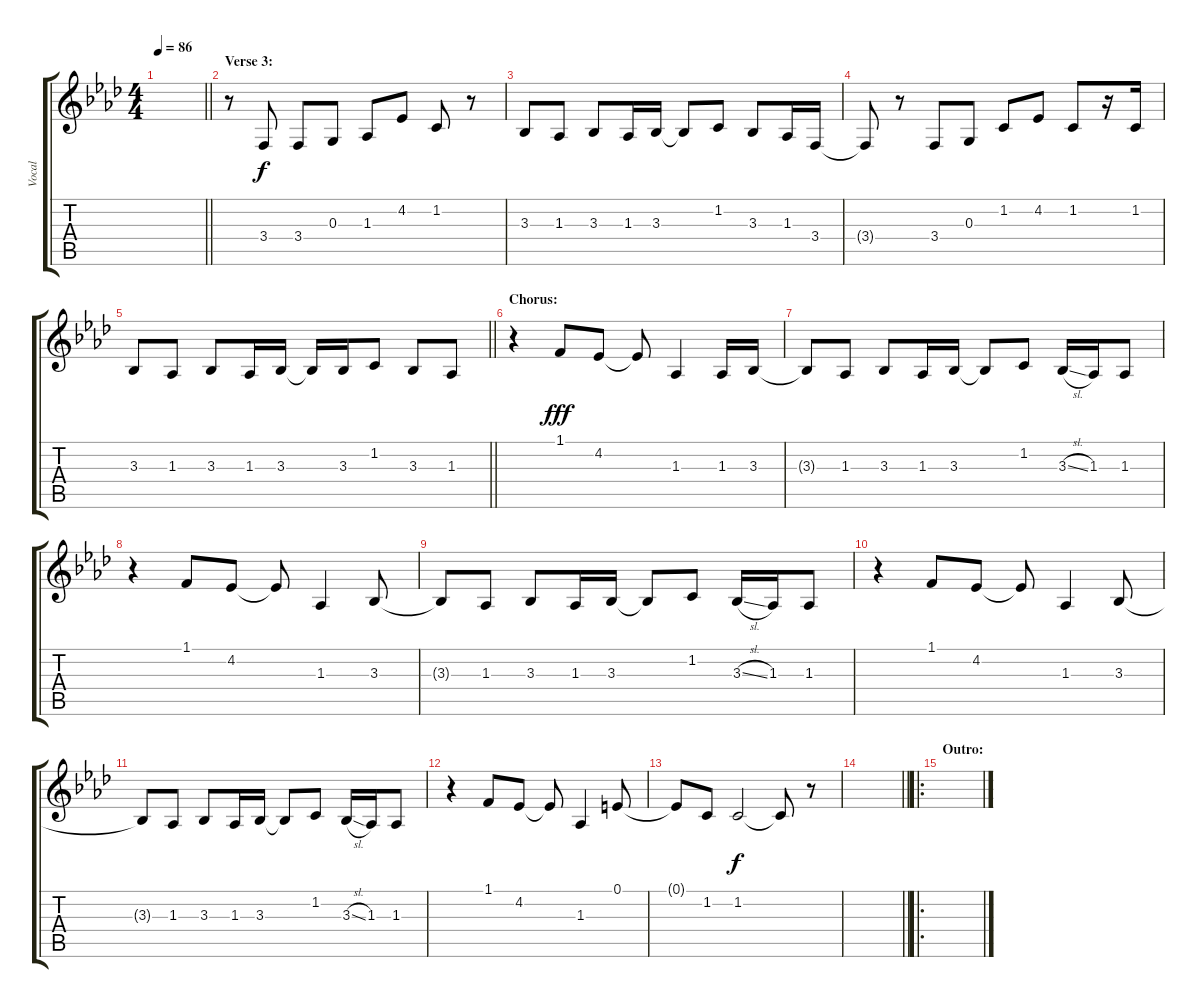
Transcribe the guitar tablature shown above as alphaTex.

\track ("Vocal" "Vocal") {instrument altosax}
\staff {score tabs}
\tuning (E4 B3 G3 D3 A2 E2) {hide}
\ts (4 4)
\tempo 86
\clef g2
\barLineRight lightlight
\ks ab
|
\section ("" "Verse 3:")
r.8 3.4.8 3.4.8 0.3.8 1.3.8 4.2.8 1.2.8 r.8 |
3.3.8 1.3.8 3.3.8 1.3.16 3.3.16 3.3{t}.8 1.2.8 3.3.8 1.3.16 3.4.16 |
3.4{t}.8 r.8 3.4.8 0.3.8 1.2.8 4.2.8 1.2.8 r.16 1.2.16 |
\barLineRight lightlight
3.3.8 1.3.8 3.3.8 1.3.16 3.3.16 3.3{t}.16 3.3.16 1.2.8 3.3.8 1.3.8 |
\section ("" "Chorus:")
r.4 1.1.8{dy fff} 4.2.8 4.2{t}.8 1.3.4 1.3.16 3.3.16 |
3.3{t}.8 1.3.8 3.3.8 1.3.16 3.3.16 3.3{t}.8 1.2.8 3.3{sl}.16 1.3.16 1.3.8 |
r.4 1.1.8 4.2.8 4.2{t}.8 1.3.4 3.3.8 |
3.3{t}.8 1.3.8 3.3.8 1.3.16 3.3.16 3.3{t}.8 1.2.8 3.3{sl}.16 1.3.16 1.3.8 |
r.4 1.1.8 4.2.8 4.2{t}.8 1.3.4 3.3.8 |
3.3{t}.8 1.3.8 3.3.8 1.3.16 3.3.16 3.3{t}.8 1.2.8 3.3{sl}.16 1.3.16 1.3.8 |
r.4 1.1.8 4.2.8 4.2{t}.8 1.3.4 0.1.8 |
0.1{t}.8 1.2.8 1.2.2{dy f} 1.2{t}.8 r.8 |
\barLineRight lightlight
|
\ro
\section ("" "Outro:")
